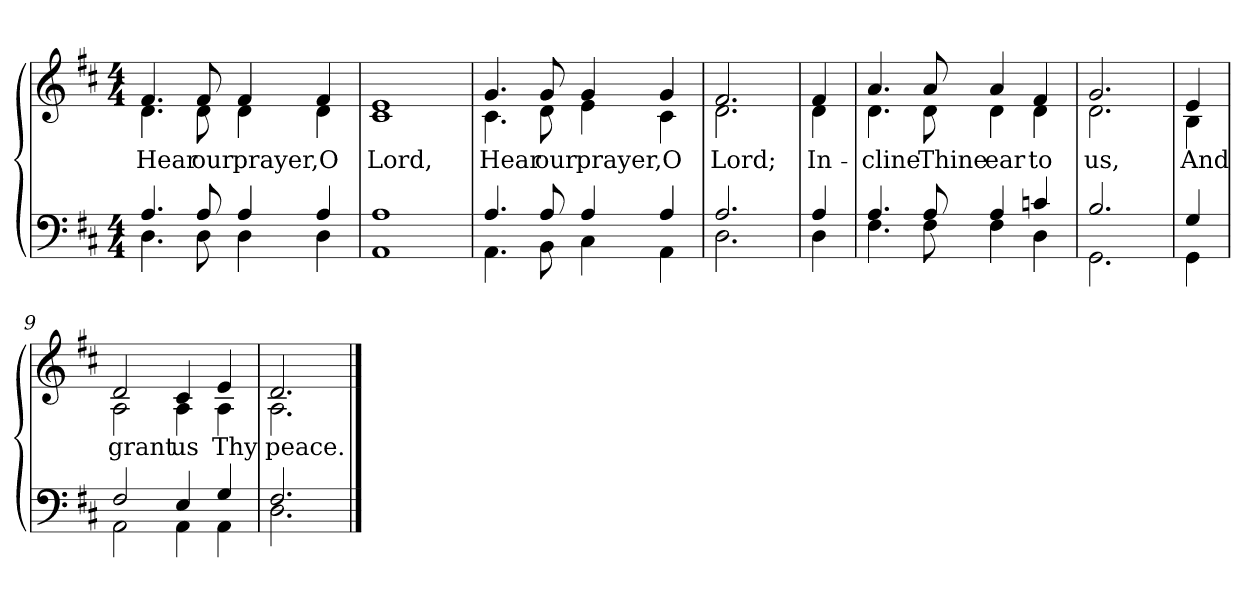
**kern	**kern	**text
*part2	*part1	*part1
*staff2	*staff1	*staff1
*clefF4	*clefG2	*
*k[f#c#]	*k[f#c#]	*
*M4/4	*M4/4	*
=1	=1	=1
*^	*	*
!	!	!LO:TX:b:i:t=Verse	!
!	!	!	!LO:LY:b
*	*	*^	*
4.A/	4.D\	4.f#/	4.d\	Hear
!	!	!	!	!LO:LY:b
8A/	8D\	8f#/	8d\	our
!	!	!	!	!LO:LY:b
4A/	4D\	4f#/	4d\	prayer,
!	!	!	!	!LO:LY:b
4A/	4D\	4f#/	4d\	O
=2	=2	=2	=2	=2
!	!	!	!	!LO:LY:b
1A	1AA	1e	1c#	Lord,
!!LO:LB:g=z	!!
=3	=3	=3	=3	=3
!	!	!	!	!LO:LY:b
4.A/	4.AA\	4.g/	4.c#\	Hear
!	!	!	!	!LO:LY:b
8A/	8BB\	8g/	8d\	our
!	!	!	!	!LO:LY:b
4A/	4C#\	4g/	4e\	prayer,
!	!	!	!	!LO:LY:b
4A/	4AA\	4g/	4c#\	O
=4	=4	=4	=4	=4
!	!	!	!	!LO:LY:b
2.A/	2.D\	2.f#/	2.d\	Lord;
!!LO:LB:g=z	!!
=5	=5	=5	=5	=5
!	!	!	!	!LO:LY:b
4A/	4D\	4f#/	4d\	In-
=6	=6	=6	=6	=6
!	!	!	!	!LO:LY:b
4.A/	4.F#\	4.a/	4.d\	-cline
!	!	!	!	!LO:LY:b
8A/	8F#\	8a/	8d\	Thine
!	!	!	!	!LO:LY:b
4A/	4F#\	4a/	4d\	ear
!	!	!	!	!LO:LY:b
4cn/	4D\	4f#/	4d\	to
=7	=7	=7	=7	=7
!	!	!	!	!LO:LY:b
2.B/	2.GG\	2.g/	2.d\	us,
!!LO:LB:g=z	!!
=8	=8	=8	=8	=8
!	!	!	!	!LO:LY:b
4G/	4GG\	4e/	4B\	And
=9	=9	=9	=9	=9
!	!	!	!	!LO:LY:b
2F#/	2AA\	2d/	2A\	grant
!	!	!	!	!LO:LY:b
4E/	4AA\	4c#/	4A\	us
!	!	!	!	!LO:LY:b
4G/	4AA\	4e/	4A\	Thy
=10	=10	=10	=10	=10
!	!	!	!	!LO:LY:b
2.F#/	2.D\	2.d/	2.A\	peace.
*v	*v	*	*	*
*	*v	*v	*
==	==	==
*-	*-	*-
